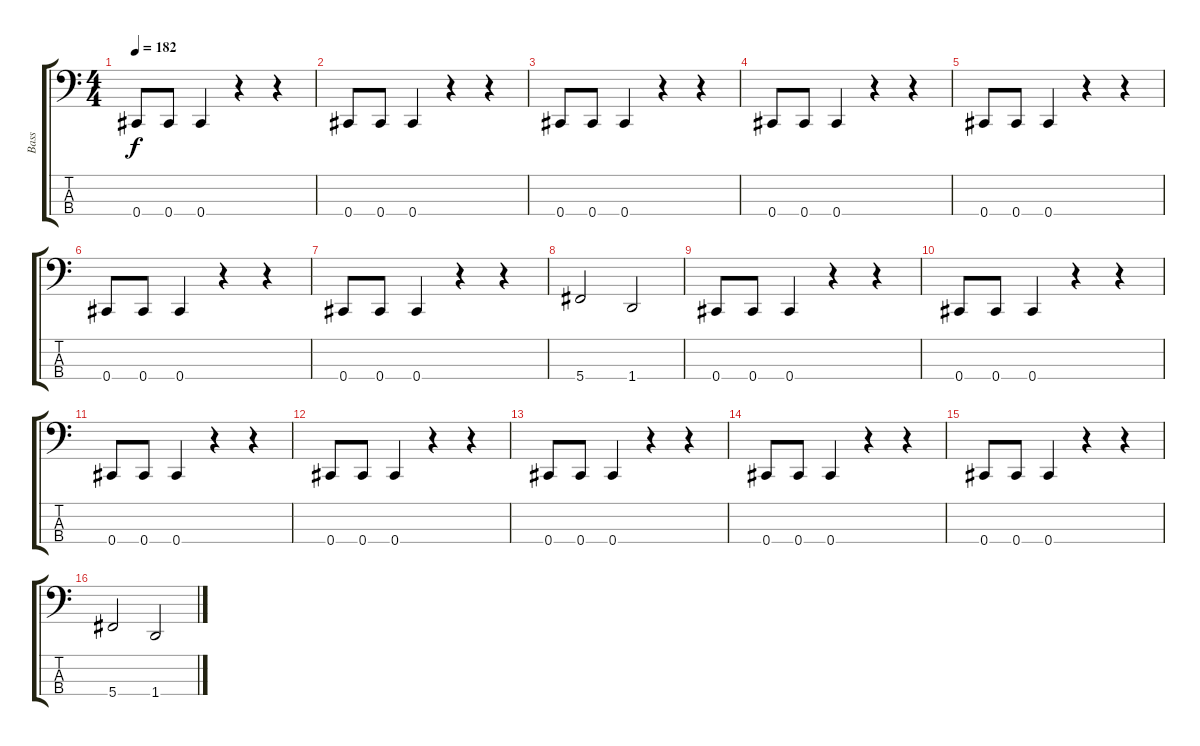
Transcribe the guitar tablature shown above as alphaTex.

\track ("Bass" "Bass") {instrument electricbasspick}
\staff {score tabs}
\tuning (Gb2 Db2 Ab1 Db1) {hide}
\ts (4 4)
\tempo 182
\clef f4
\ks c
0.4.8{dy f} 0.4.8 0.4.4 r.4 r.4 |
0.4.8 0.4.8 0.4.4 r.4 r.4 |
0.4.8 0.4.8 0.4.4 r.4 r.4 |
0.4.8 0.4.8 0.4.4 r.4 r.4 |
0.4.8 0.4.8 0.4.4 r.4 r.4 |
0.4.8 0.4.8 0.4.4 r.4 r.4 |
0.4.8 0.4.8 0.4.4 r.4 r.4 |
5.4.2 1.4.2 |
0.4.8 0.4.8 0.4.4 r.4 r.4 |
0.4.8 0.4.8 0.4.4 r.4 r.4 |
0.4.8 0.4.8 0.4.4 r.4 r.4 |
0.4.8 0.4.8 0.4.4 r.4 r.4 |
0.4.8 0.4.8 0.4.4 r.4 r.4 |
0.4.8 0.4.8 0.4.4 r.4 r.4 |
0.4.8 0.4.8 0.4.4 r.4 r.4 |
5.4.2 1.4.2
